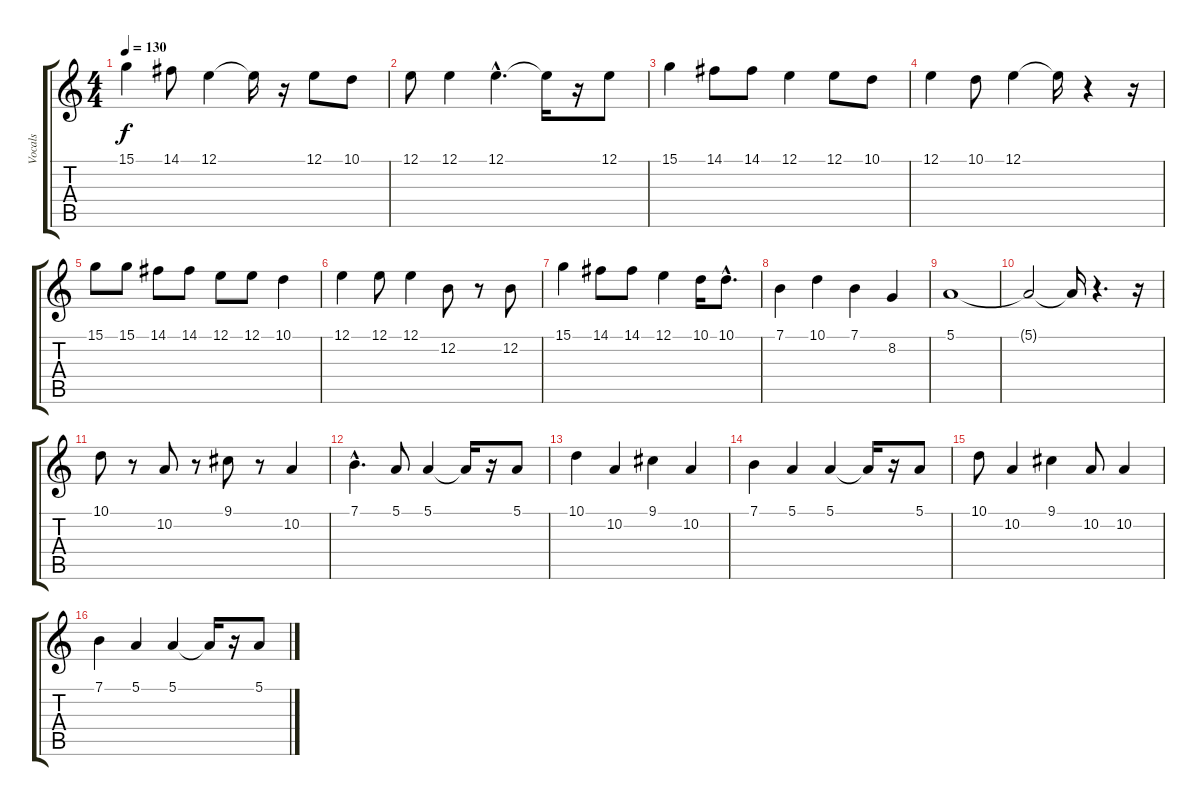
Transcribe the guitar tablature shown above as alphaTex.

\track ("Vocals" "Vocals") {instrument voiceoohs}
\staff {score tabs}
\tuning (E4 B3 G3 D3 A2 E2) {hide}
\ts (4 4)
\tempo 130
\clef g2
\ks c
15.1.4{dy f} 14.1.8 12.1.4 12.1{t}.16 r.16 12.1.8 10.1.8 |
12.1.8 12.1.4 12.1{hac}.4{d} 12.1{t}.16 r.16 12.1.8 |
15.1.4 14.1.8 14.1.8 12.1.4 12.1.8 10.1.8 |
12.1.4 10.1.8 12.1.4 12.1{t}.16 r.4 r.16 |
15.1.8 15.1.8 14.1.8 14.1.8 12.1.8 12.1.8 10.1.4 |
12.1.4 12.1.8 12.1.4 12.2.8 r.8 12.2.8 |
15.1.4 14.1.8 14.1.8 12.1.4 10.1.16 10.1{hac}.8{d} |
7.1.4 10.1.4 7.1.4 8.2.4 |
5.1.1 |
5.1{t}.2 5.1{t}.16 r.4{d} r.16 |
10.1.8 r.8 10.2.8 r.8 9.1.8 r.8 10.2.4 |
7.1{hac}.4{d} 5.1.8 5.1.4 5.1{t}.16 r.16 5.1.8 |
10.1.4 10.2.4 9.1.4 10.2.4 |
7.1.4 5.1.4 5.1.4 5.1{t}.16 r.16 5.1.8 |
10.1.8 10.2.4 9.1.4 10.2.8 10.2.4 |
7.1.4 5.1.4 5.1.4 5.1{t}.16 r.16 5.1.8
